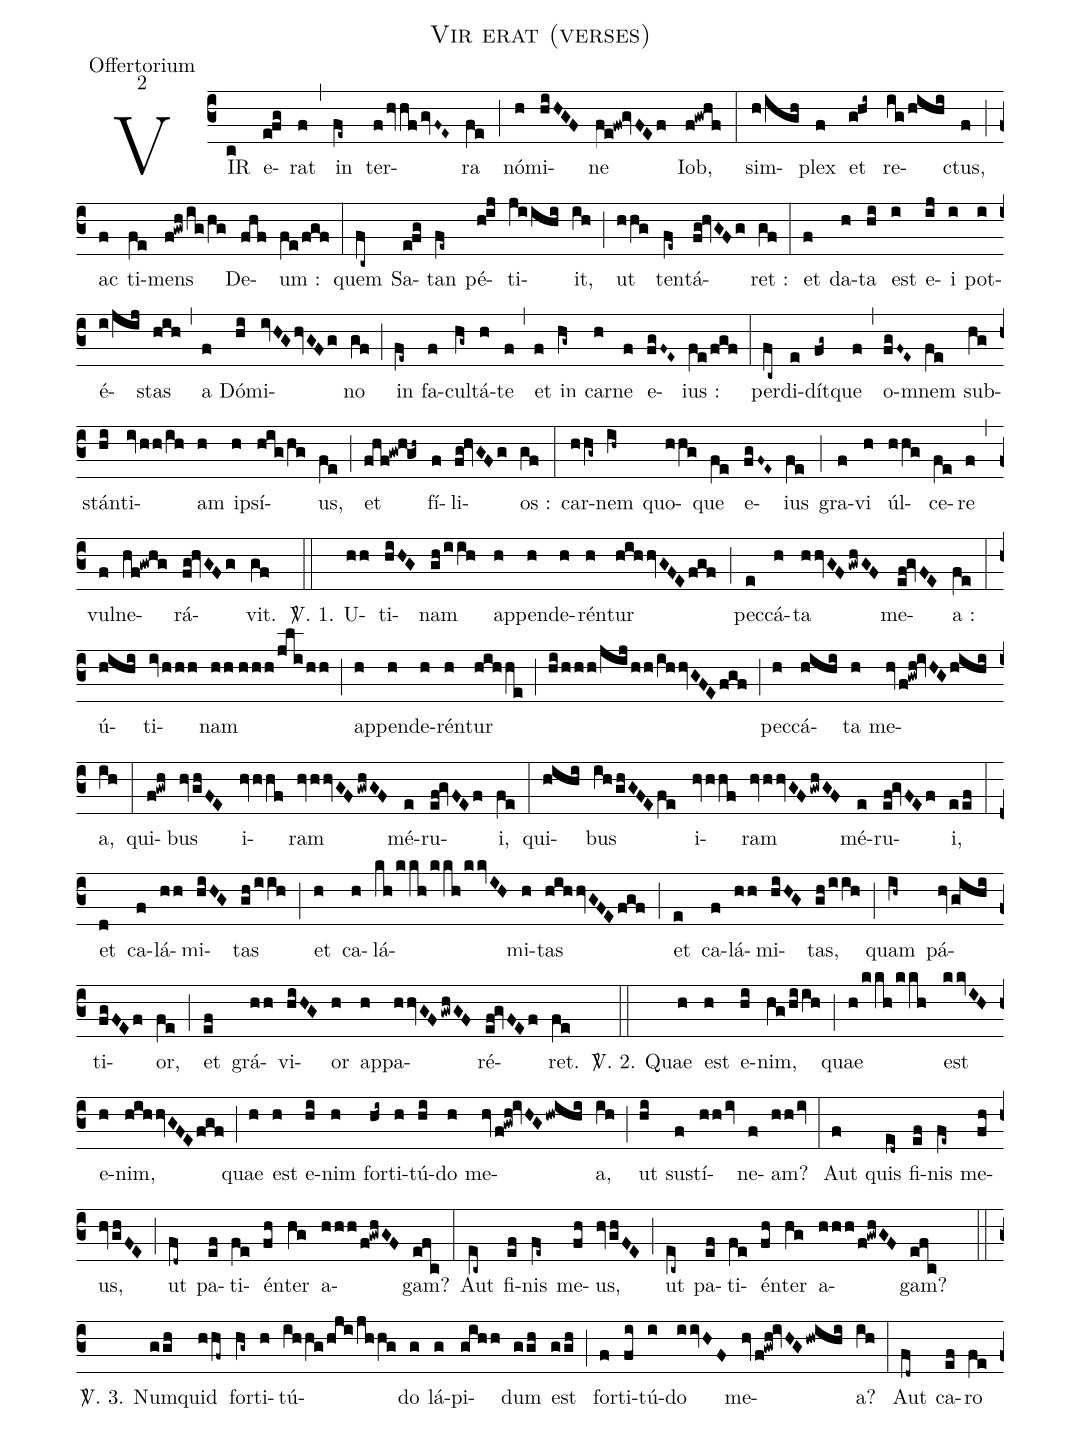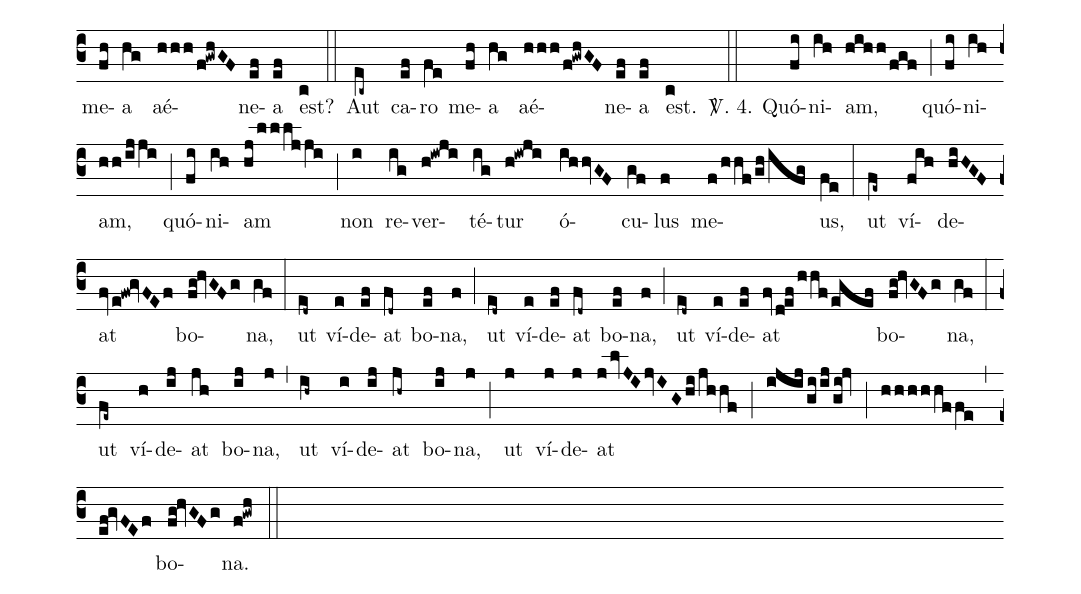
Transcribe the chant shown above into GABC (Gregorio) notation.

name:Vir erat (verses);
office-part:Offertorium;
mode:2;
%%
(c3) VIR(c) e(efg)rat(f) (,) in(fe~) ter(f/hvhfgvF~E~)ra(fe) (;) nó(h)mi(hiHGF)ne(fe!fw!gvFEf) Iob,(f!gwhf) (:) sim(h/igh)plex(f) et(ghi~) re(ig/hihi)ctus,(f) (;) ac(f) ti(fe)mens(f!gwh/ig/hg) De(fhf)um :(fe/fgf) (:) quem(fc~) Sa(efg)tan(fe~) pé(hij)ti(jiihi)it,(ih) (;) ut(hhg) ten(fe~)tá(fg!hvGFg)ret :(gf) (:) et(f) da(h)ta(hi) est(i) e(ij)i(i) pot(i)é(i/jij)stas(hih) (,) a(f) Dó(hi)mi(ivHGhvGFg)no(gf) (;) in(fe~) fa(f)cul(hg~)tá(h)te(f) (,) et(f) in(hg~) car(h)ne(f) e(fgF~E~)ius :(fe/fgf) (:) per(fc~)di(e)dít(fg~)que(f) (,) o(fgF~E~)mnem(fe) sub(hg)stán(hi)ti(ivhh/ih)am(h) i(h)psí(hig/hg)us,(fe) (;) et(fhf!gw!h!gh~) fí(f)li(fg!hvGFg)os :(gf) (:) car(hhg~)nem(ih~) quo(hhg)que(fe) e(fgF~E~)ius(fe) (;) gra(f)vi(h) úl(hhg)ce(fe)re(f) (,) vul(f)ne(hf!gwhg)rá(fg!hvGFg)vit.(gf) (::)
<sp>V/</sp>. 1. U(hh)ti(hiHG)nam(gh/iih) ap(h)pen(h)de(h)rén(h)tur(hihhvGFEfgf) (;)  pec(e)cá(h)ta(hhvGFgwhGF) me(ef!gvFE)a :(fe) (:) ú(hihi)ti(ivhhh)nam(hh//hhh/jlihh) (;) ap(h)pen(h)de(h)rén(h)tur(hihhe) (;) (hi/hhh/jij/hh/ihhvGFEfgf) (;) pec(h)cá(hihi)ta(h) me(hvf!gwh!ivHGhihi)a,(ih) (:) qui(f!gwh)bus(hvghFE) i(hvhhf)ram(hvhhvGFgwhGF) mé(e)ru(ef!gvFEf)i,(fe) (:) qui(hihi)bus(ihghGFEfe) i(hvhhf)ram(hvhhvGFgwhGF) mé(e)ru(ef!gvFEf)i,(eef) (:) et(d) ca(f)lá(hh)mi(hiHG)tas(gh/iih) (;) et(h) ca(h)lá(kh/kkh/kkh/kkvIH)mi(h)tas(hihhvGFEfgf) (;) et(e) ca(f)lá(hh)mi(hiHG)tas,(gh/iih) (;) quam(ih~) pá(hv/gihi)ti(fgFEf)or,(fe) (;) et(ef) grá(hh)vi(hiHG)or(h) ap(h)pa(hhvGFgwhGF)ré(ef!gvFEf)ret.(fe) (::)
<sp>V/</sp>. 2. Quae(h) est(h) e(hi)nim,(hg/hiih) (;) quae(h/kkh/kkh) est(kkvIH) e(h)nim,(hihhvGFEfgf) (;) quae(h) est(h) e(hi)nim(h) for(hi~)ti(h)tú(hi)do(h) me(hvf!gwh!ivHGhwihi)a,(ih) (;) ut(hi) sus(f)tí(hh/iv)ne(f)am?(hh/iv) (:) Aut(f) quis(ed~) fi(ef)nis(fe~) me(fh)us,(hvghFE) (;) ut(fd~) pa(ef)ti(fe)én(fh)ter(hg) a(hhh/f!gwhGF)gam?(efc) (:) Aut(ec~) fi(ef)nis(fe~) me(fh)us,(hvghFE) (;) ut(ec~) pa(ef)ti(fe)én(fh)ter(hg) a(hhh/f!gwhGF)gam?(efc) (::)
<sp>V/</sp>. 3. Num(ggh)quid(hhf~) for(hg~)ti(h)tú(ihhg/hji/jhhg)do(g) lá(g)pi(gihh)dum(ggh) est(ggh) (;) for(f)ti(fi)tú(i)do(iivHF) me(hvf!gwh!ivHGhwihi)a?(ih) (:) Aut(fd~) ca(ef)ro(fe) me(fh)a(hg) aé(hhh/f!gwhGF)ne(ef)a(ef) est?(c) (::) Aut(ec~) ca(ef)ro(fe) me(fh)a(hg) aé(hhh/f!gwhGF)ne(ef)a(ef) est.(c) (::)
<sp>V/</sp>. 4. Quó(fi)ni(ih)am,(hihh/fgf) (;) quó(fi)ni(ih)am,(hh/ijji) (;) quó(fi)ni(ih)am(hj/llljji) (;) non(i) re(ig)ver(h!iwji)té(ig)tur(h!iwji) ó(ihhvGF)cu(gf)lus(f) me(f/hhf/gh/ifg)us,(fe) (:) ut(fe~) ví(fih)de(hiHGF)at(fve!fw!gvFEf) bo(fg!hvGFg)na,(gf) (:) ut(ed~) ví(e)de(ef)at(fd~) bo(ef)na,(f) (;) ut(ed~) ví(e)de(ef)at(fd~) bo(ef)na,(f) (;) ut(ed~) ví(e)de(ef)at(fvdefhhfegef) bo(fg!hvGFg)na,(gf) (:) ut(fe~) ví(h)de(ij)at(jh) bo(ij)na,(j) (,) ut(ih~) ví(i)de(ij)at(jh~) bo(ij)na,(j) (;) ut(j) ví(j)de(j)at(j/lvJIjvIGhi/jhhf) (;) (ijij/gi/ij/gi!jv) (;) (hhhhhffe) (,) (ef!gvFEf) bo(fg!hvGFg)na.(f!gwh) (::)
